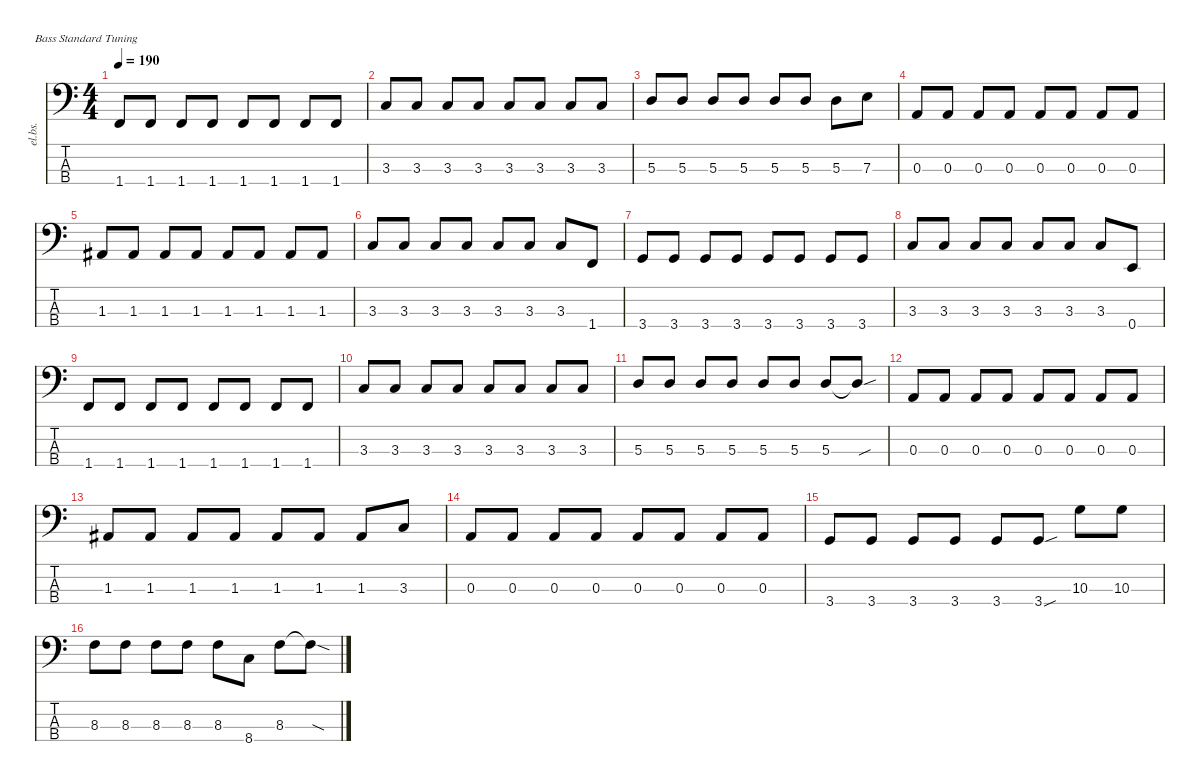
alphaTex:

\defaultSystemsLayout 4
\hideDynamics
\bracketExtendMode nobrackets
\track ("Electric Bass" "el.bs.") {instrument electricbassfinger}
\staff {score tabs}
\tuning (G2 D2 A1 E1)
\ts (4 4)
\tempo 190
\clef f4
\ks c
1.4.8{dy mf beam Up} 1.4.8{beam Up} 1.4.8{beam Up} 1.4.8{beam Up} 1.4.8{beam Up} 1.4.8{beam Up} 1.4.8{beam Up} 1.4.8{beam Up} |
3.3.8{beam Up} 3.3.8{beam Up} 3.3.8{beam Up} 3.3.8{beam Up} 3.3.8{beam Up} 3.3.8{beam Up} 3.3.8{beam Up} 3.3.8{beam Up} |
5.3.8{beam Up} 5.3.8{beam Up} 5.3.8{beam Up} 5.3.8{beam Up} 5.3.8{beam Up} 5.3.8{beam Up} 5.3.8{beam Down} 7.3.8{beam Down} |
0.3.8{beam Up} 0.3.8{beam Up} 0.3.8{beam Up} 0.3.8{beam Up} 0.3.8{beam Up} 0.3.8{beam Up} 0.3.8{beam Up} 0.3.8{beam Up} |
1.3{acc #}.8{beam Up} 1.3{acc #}.8{beam Up} 1.3{acc #}.8{beam Up} 1.3{acc #}.8{beam Up} 1.3{acc #}.8{beam Up} 1.3{acc #}.8{beam Up} 1.3{acc #}.8{beam Up} 1.3{acc #}.8{beam Up} |
3.3.8{beam Up} 3.3.8{beam Up} 3.3.8{beam Up} 3.3.8{beam Up} 3.3.8{beam Up} 3.3.8{beam Up} 3.3.8{beam Up} 1.4.8{beam Up} |
3.4.8{beam Up} 3.4.8{beam Up} 3.4.8{beam Up} 3.4.8{beam Up} 3.4.8{beam Up} 3.4.8{beam Up} 3.4.8{beam Up} 3.4.8{beam Up} |
3.3.8{beam Up} 3.3.8{beam Up} 3.3.8{beam Up} 3.3.8{beam Up} 3.3.8{beam Up} 3.3.8{beam Up} 3.3.8{beam Up} 0.4.8{beam Up} |
1.4.8{beam Up} 1.4.8{beam Up} 1.4.8{beam Up} 1.4.8{beam Up} 1.4.8{beam Up} 1.4.8{beam Up} 1.4.8{beam Up} 1.4.8{beam Up} |
3.3.8{beam Up} 3.3.8{beam Up} 3.3.8{beam Up} 3.3.8{beam Up} 3.3.8{beam Up} 3.3.8{beam Up} 3.3.8{beam Up} 3.3.8{beam Up} |
5.3.8{beam Up} 5.3.8{beam Up} 5.3.8{beam Up} 5.3.8{beam Up} 5.3.8{beam Up} 5.3.8{beam Up} 5.3.8{beam Up} 5.3{sou t}.8{beam Up} |
0.3.8{beam Up} 0.3.8{beam Up} 0.3.8{beam Up} 0.3.8{beam Up} 0.3.8{beam Up} 0.3.8{beam Up} 0.3.8{beam Up} 0.3.8{beam Up} |
1.3{acc #}.8{beam Up} 1.3{acc #}.8{beam Up} 1.3{acc #}.8{beam Up} 1.3{acc #}.8{beam Up} 1.3{acc #}.8{beam Up} 1.3{acc #}.8{beam Up} 1.3{acc #}.8{beam Up} 3.3.8{beam Up} |
0.3.8{beam Up} 0.3.8{beam Up} 0.3.8{beam Up} 0.3.8{beam Up} 0.3.8{beam Up} 0.3.8{beam Up} 0.3.8{beam Up} 0.3.8{beam Up} |
3.4.8{beam Up} 3.4.8{beam Up} 3.4.8{beam Up} 3.4.8{beam Up} 3.4.8{beam Up} 3.4{sou}.8{beam Up} 10.3.8{beam Down} 10.3.8{beam Down} |
8.3.8{beam Down} 8.3.8{beam Down} 8.3.8{beam Down} 8.3.8{beam Down} 8.3.8{beam Down} 8.4.8{beam Down} 8.3.8{beam Down} 8.3{sod t}.8{beam Down}
